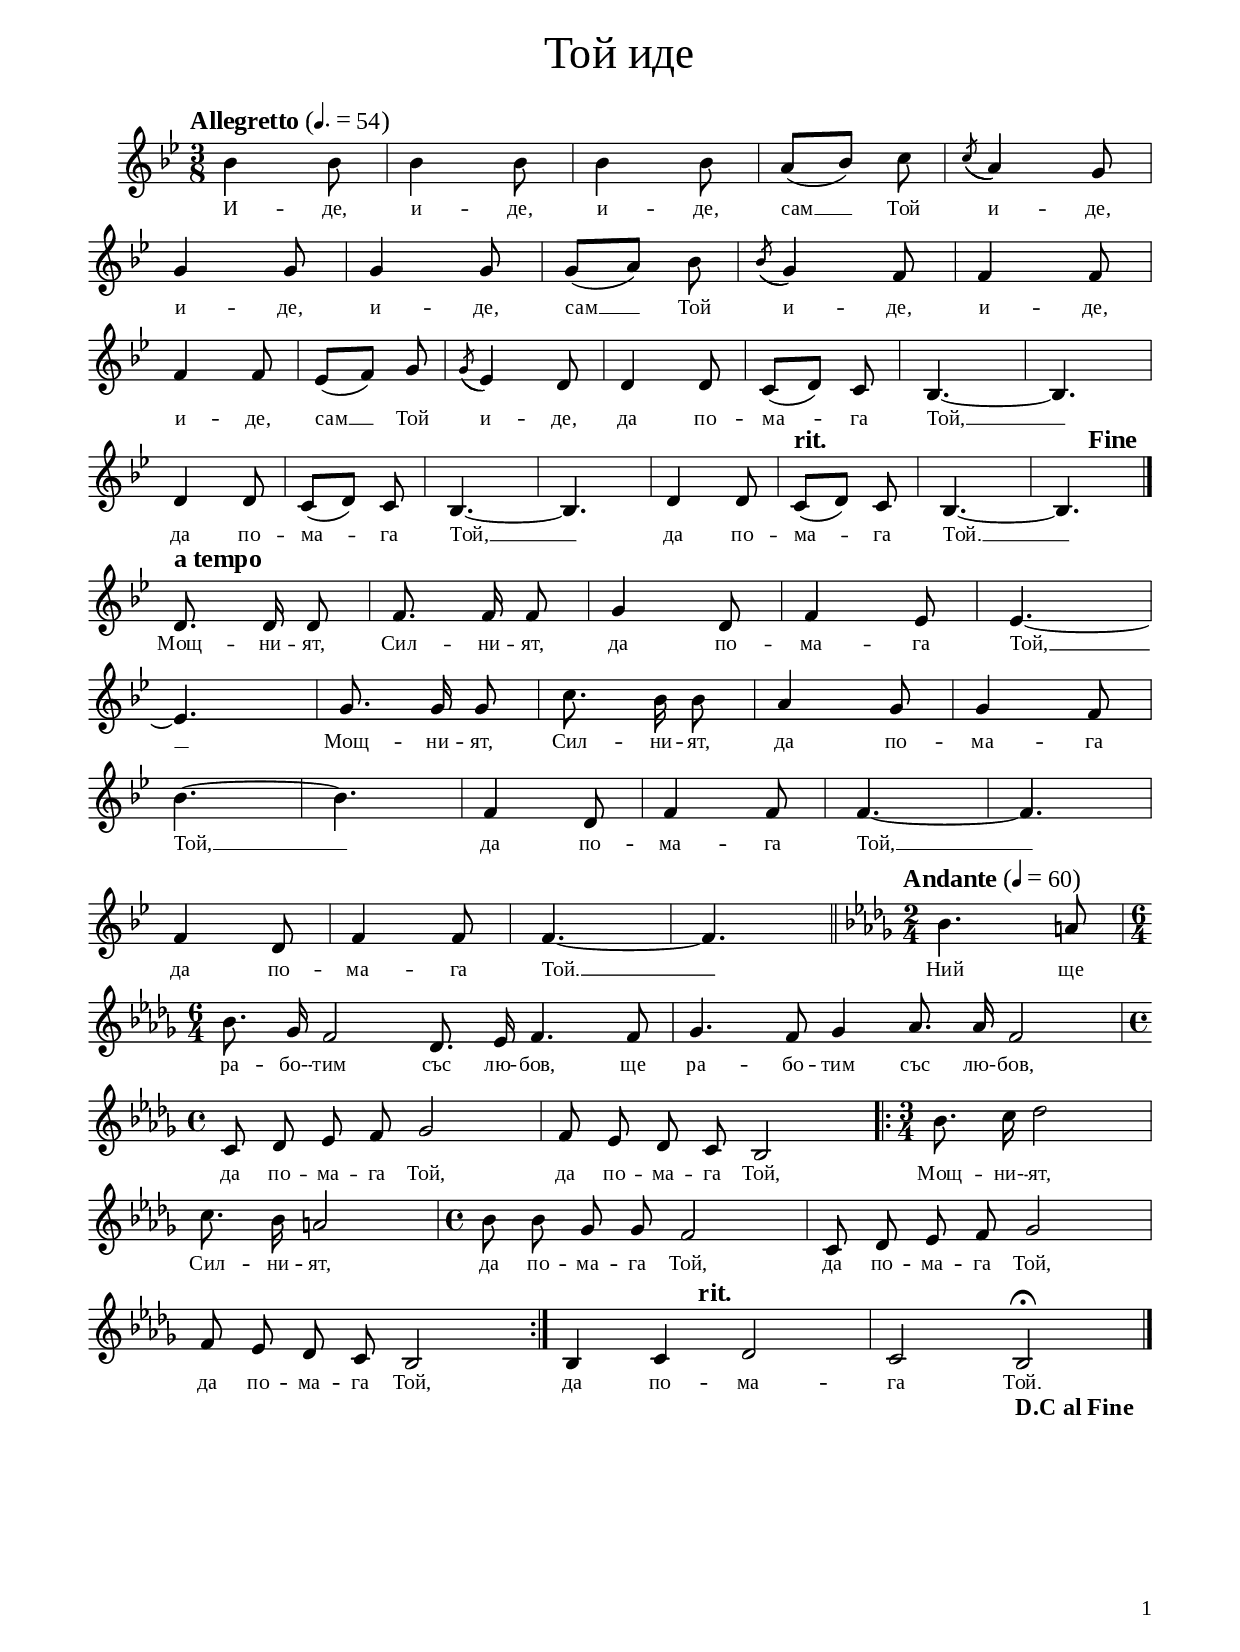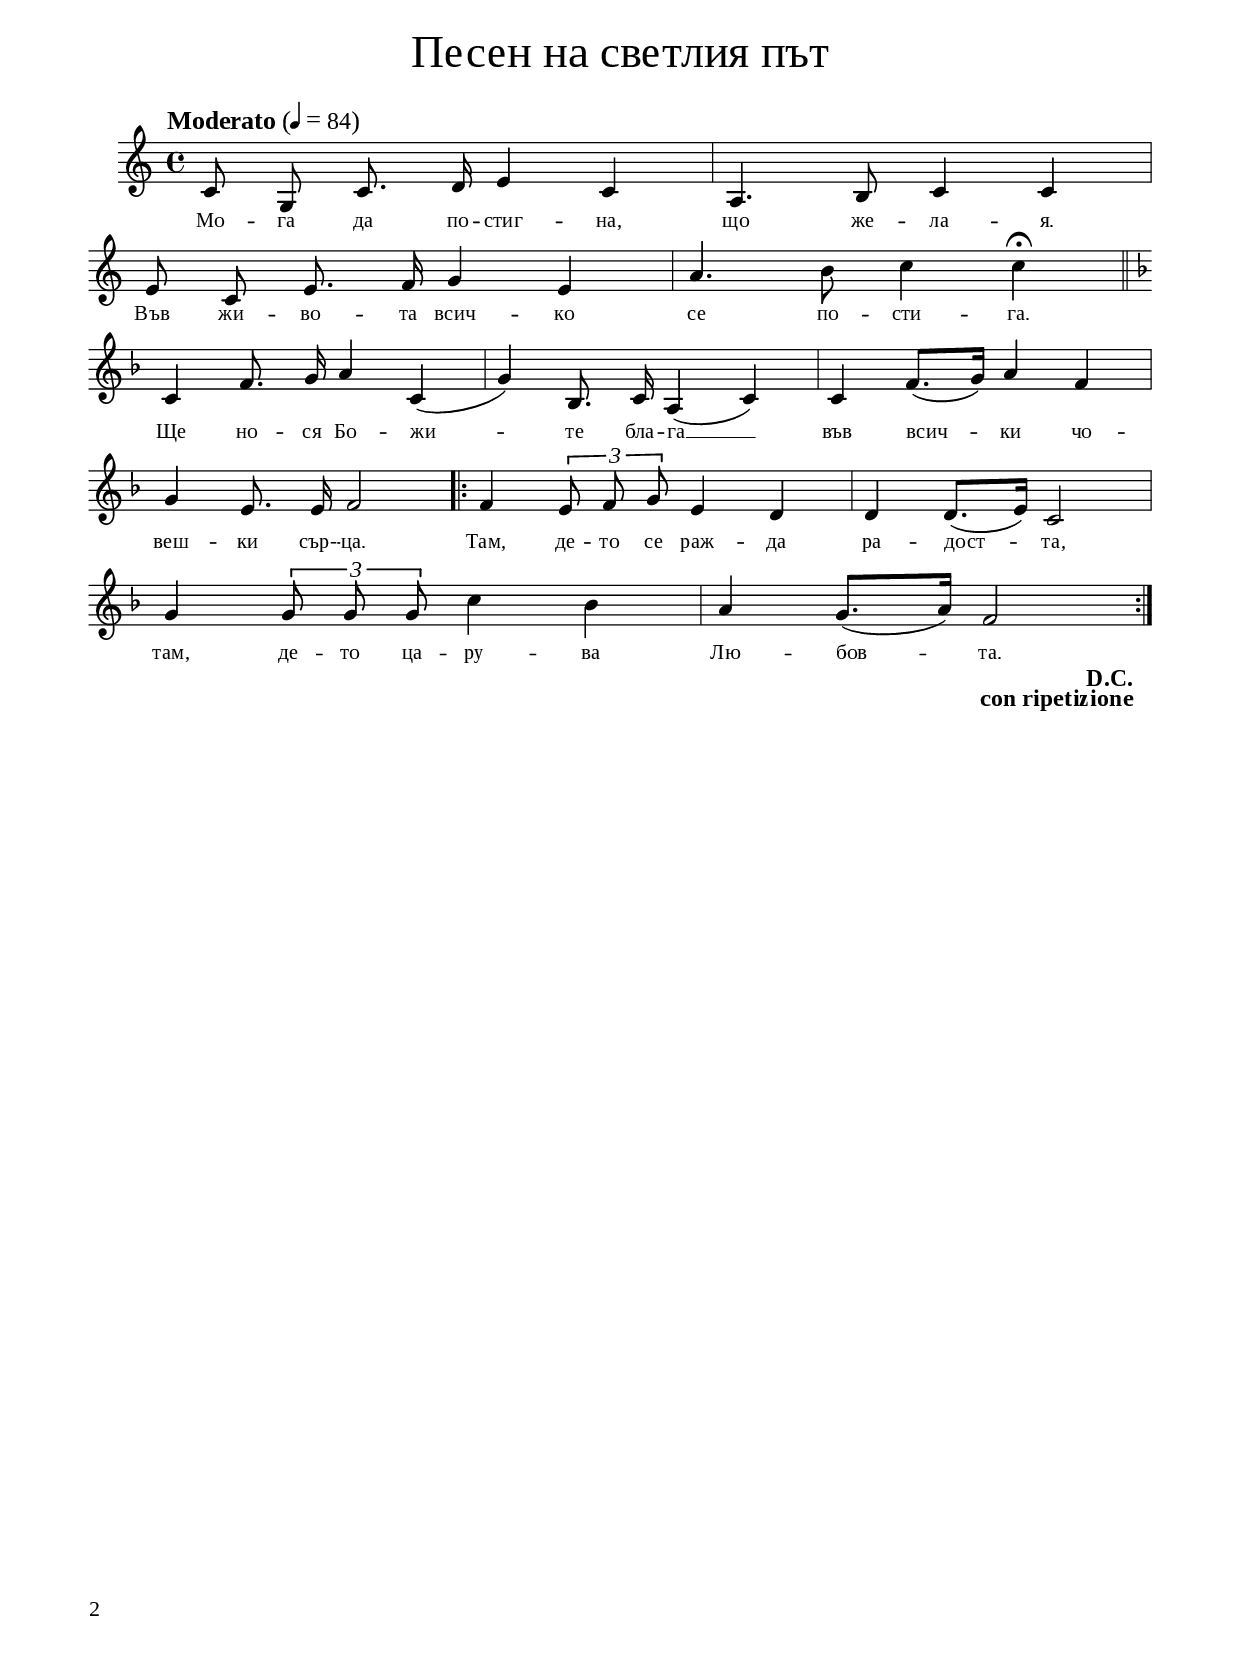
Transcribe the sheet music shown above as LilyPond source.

\version "2.24.4"

% include paper part and global functions
\include "include/globals.ily"

\bookpart {
  \label #'ref114
  \tocItem \markup "Той иде"
  \paper {
    print-all-headers = ##t
    print-page-number = ##t
    print-first-page-number = ##t

    % put page numbers on the bottom
    oddHeaderMarkup = \markup ""
    evenHeaderMarkup = \markup ""
    oddFooterMarkup = \markup
    \fill-line {
      ""
      \if \should-print-page-number \fromproperty #'page:page-number-string
    }
    evenFooterMarkup = \markup
    \fill-line {
      \if \should-print-page-number \fromproperty #'page:page-number-string
      ""
    }

    left-margin = 1.5\cm
    right-margin = 1.5\cm
    top-margin = 1.6\cm
    bottom-margin = 1.2\cm
    ragged-bottom = ##t % do not spread the staves to fill the whole vertical space

    % change distance between staves
    system-system-spacing =
    #'((basic-distance . 10)
       (minimum-distance . 6)
       (padding . 1)
       (stretchability . 12))
  }
  \score {
    \include "include/score-layout.ily"



    \new Voice \absolute {
      \clef treble
      \key bes \major
      \time 3/8
      \tempoFunc "Allegretto" 4. "54"
      \autoBeamOff

      bes'4 bes'8 | bes'4 bes'8 |  bes'4 bes'8 |  a'8 ([ bes'8] )  c''8 \noBeam | \acciaccatura { c''8 ( } a'4 ) g'8 | \break

      g'4 g'8 | g'4 g'8 | g'8 ([ a'8] ) bes'8 \noBeam|  \acciaccatura { bes'8 ( } g'4 ) f'8 | f'4 f'8 | \break


      f'4 f'8 | es'8 ( [f'8 ]) g'8 \noBeam | \acciaccatura { g'8 ( } es'4 ) d'8 |  d'4 d'8 | c'8 ([ d'8 ]) c'8 \noBeam | bes4. ~ | bes4. \break


      | d'4 d'8 | c'8 ( [d'8] ) c'8 \noBeam | bes4. ~ | bes4. |  d'4 d'8 | \tempo "rit." c'8 [( d'8 )] \noBeam c'8 | bes4. ~ |
      \tempo "     Fine" bes4. \bar "|." \break

      \tempo "a tempo" d'8. \noBeam d'16 \noBeam d'8 |  f'8.\noBeam f'16 \noBeam f'8 | g'4 d'8 | f'4 es'8 |  es'4. ~ | \break

      es'4. | g'8.\noBeam g'16 \noBeam g'8 | c''8. \noBeam bes'16 \noBeam  bes'8 | a'4 g'8 | g'4 f'8 | \break

      bes'4. ~ | bes'4. | f'4 d'8 | f'4 f'8 | f'4. ~ | f'4. |  \break

      f'4 d'8 |f'4  f'8 | f'4. ~ |  f'4. \bar "||" \key bes \minor \time 2/4 |

      \tempoFunc "Andante" 4 "60"

      bes'4. a'8 | \break

      \time 6/4 \autoBeamOff bes'8. ges'16 f'2 des'8. es'16 f'4. f'8 |  ges'4. f'8 ges'4 as'8. as'16 f'2 |  \break

      \time 4/4  c'8 des'8 es'8 f'8 ges'2 | f'8 es'8 des'8 c'8 bes2 | \time 3/4  \bar ".|:"
      bes'8. c''16 des''2 | \break

      c''8. bes'16 a'2 | \time 4/4  bes'8 bes'8 ges'8 ges'8 f'2 | c'8 des'8 es'8 f'8 ges'2 | \break

      f'8 es'8 des'8 c'8 bes2 |
      \bar ":|." bes4 \tempo "       rit." c'4 des'2 | c'2  bes2 \fermata
      \bar "|."
    }

    \addlyrics {
      И  --  де,   и
      --  де,   и  --  де,   сам __   Той   и -- де,   и  --  де,   и  --  де,
      сам __   Той   и -- де,   и  --  де,   и  --  де,   сам __   Той  и -- де,   да
      по  --  ма  --  га   Той, __   да   по  --  ма  --  га   Той, __   да
      по  --  ма  --  га   Той. __    Мощ  --  ни  --  ят,   Сил  --  ни  --
      ят,   да   по  --  ма  --  га   Той, __  Мощ  --  ни  --  ят,
      Сил  --  ни  --  ят,   да   по  --  ма  --  га   Той, __    да   по  --
      ма  --  га   Той, __    да   по  --  ма  --  га   Той. __   Ний   ще   ра
      --  "бо-"  --  тим   със   "лю-"  --  бов,   ще   ра  --  бо  --  тим
      със   "лю-"  --  бов,   да   по  --  ма  --  га   Той,   да   по  --
      ма  --  га    Той,   Мощ  --  "ни-"  --  ят,   Сил  --  ни  --
      ят,   да   по  --  ма  --  га   Той,   да   по  --  ма  --  га
      Той,   да   по  --  ма  --  га   Той,   да   по  --  ма  --  га
      Той.
    }

    \header {
      title = \titleFunc #'ref_desc_13 "Той иде" "Toj ide"
    }

    \midi{}
  } % score


  \markup \dc-one "D.C al Fine"



  \label #'ref115
  \tocItem \markup "Песен на светлия път"
  \score {
    \include "include/score-layout.ily"



    \new Voice \relative c' {
      \clef treble
      \key c \major
      \time 4/4
      \tempoFunc "Moderato" 4 "84"
      \autoBeamOff
      c8 g8 c8. d16 e4 c4 | a4.  b8 c4 c4 | \break


      e8 c8 e8. f16   g4 e4 |  a4. b8  c4 c4 \fermata \bar "||" \break


      \key f \major c,4 f8. g16 a4 c,4 (| g'4) bes,8. c16  a4 ( c4 ) | c4 \autoBeamOn f8. ( g16 ) a4 f4 |  \break


      \autoBeamOff g4 e8. e16  f2 |

      \bar ".|:" f4  \tuplet 3/2  { e8 f8 g8 } e4 d4  | d4 \autoBeamOn d8. ( e16 ) c2 | \break

      g'4  \autoBeamOff \tuplet 3/2 { g8 g8 g8 } c4 bes4 | a4 g8. ( [a16] )  f2  \break
      \bar ":|."

    }

    \addlyrics {
      Мо  --  га   да
      по  --  стиг  --  на,   що   же  --  ла  --  я. Във жи  --  во
      --  та   всич  --  ко   се   по  --  сти  --  га.   Ще   но  --  ся
      Бо  --  жи --  те   бла  --  га __   във   всич  --  ки   чо
      --  веш  --  ки   "сър-"  --  ца.   Там,   де  --  то   се   раж  --
      да ра  --  дост  --  та,   там,   де  --  то   ца  --  ру  --
      ва Лю  --  бов  --  та.
    }

    \header {
      title = \titleFunc #'ref_desc_11 "Песен на светлия път" "Pesen na svetlija păt"
    }

    \midi{}
  } % score


  \markup \dc-two "D.C.""con ripetizione"




} % bookpart
